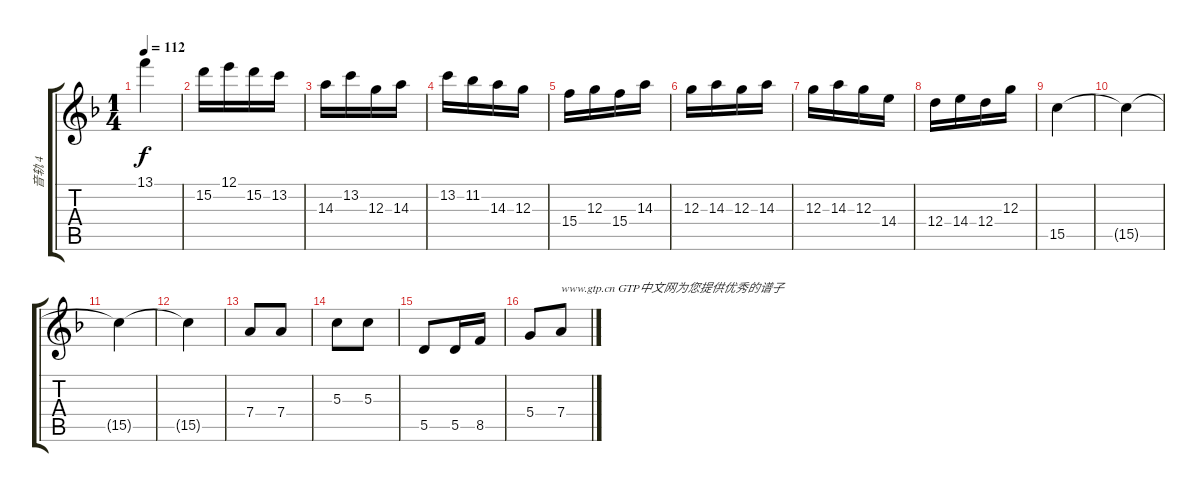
\track ("音轨 4" "音轨 4") {instrument acousticguitarsteel}
\staff {score tabs}
\tuning (E4 B3 G3 D3 A2 E2) {hide}
\ts (1 4)
\tempo 112
\clef g2
\ks f
13.1{t}.4{dy f} |
15.2.16 12.1.16 15.2.16 13.2.16 |
14.3.16 13.2.16 12.3.16 14.3.16 |
13.2.16 11.2.16 14.3.16 12.3.16 |
15.4.16 12.3.16 15.4.16 14.3.16 |
12.3.16 14.3.16 12.3.16 14.3.16 |
12.3.16 14.3.16 12.3.16 14.4.16 |
12.4.16 14.4.16 12.4.16 12.3.16 |
15.5.4 |
15.5{t}.4 |
15.5{t}.4 |
15.5{t}.4 |
7.4.8 7.4.8 |
5.3.8 5.3.8 |
5.5.8 5.5.16 8.5.16 |
5.4.8 7.4.8{txt "www.gtp.cn GTP中文网为您提供优秀的谱子"}
